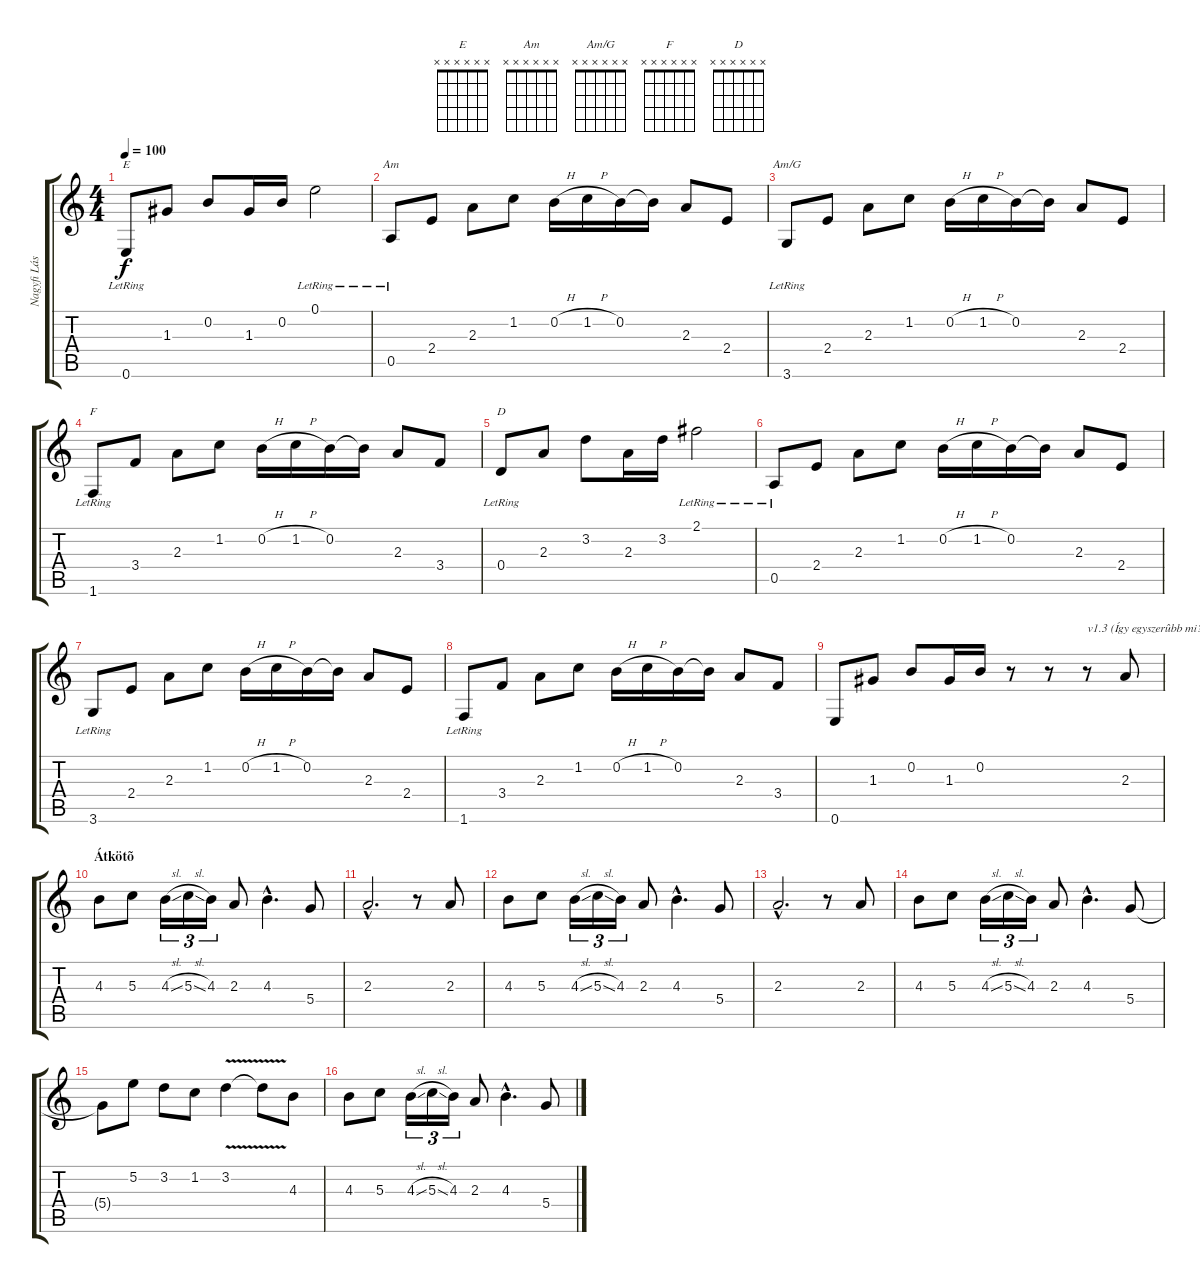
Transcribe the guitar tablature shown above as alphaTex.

\track ("Nagyfi László " "Nagyfi Lás") {instrument distortionguitar}
\staff {score tabs}
\tuning (E4 B3 G3 D3 A2 E2) {hide}
\chord ("E" x x x x x x)
\chord ("Am" x x x x x x)
\chord ("Am/G" x x x x x x)
\chord ("F" x x x x x x)
\chord ("D" x x x x x x)
\ts (4 4)
\tempo 100
\clef g2
\ks c
0.6{lr}.8{ch "E" dy f} 1.3.8 0.2.8 1.3.16 0.2.16 0.1{lr}.2 |
0.5{lr}.8{ch "Am"} 2.4.8 2.3.8 1.2.8 0.2{h}.16 1.2{h}.16 0.2.16 0.2{t}.16 2.3.8 2.4.8 |
3.6{lr}.8{ch "Am/G"} 2.4.8 2.3.8 1.2.8 0.2{h}.16 1.2{h}.16 0.2.16 0.2{t}.16 2.3.8 2.4.8 |
1.6{lr}.8{ch "F"} 3.4.8 2.3.8 1.2.8 0.2{h}.16 1.2{h}.16 0.2.16 0.2{t}.16 2.3.8 3.4.8 |
0.4{lr}.8{ch "D"} 2.3.8 3.2.8 2.3.16 3.2.16 2.1{lr}.2 |
0.5{lr}.8 2.4.8 2.3.8 1.2.8 0.2{h}.16 1.2{h}.16 0.2.16 0.2{t}.16 2.3.8 2.4.8 |
3.6{lr}.8 2.4.8 2.3.8 1.2.8 0.2{h}.16 1.2{h}.16 0.2.16 0.2{t}.16 2.3.8 2.4.8 |
1.6{lr}.8 3.4.8 2.3.8 1.2.8 0.2{h}.16 1.2{h}.16 0.2.16 0.2{t}.16 2.3.8 3.4.8 |
0.6.8{instrument acousticguitarsteel} 1.3.8 0.2.8 1.3.16 0.2.16{volume 14 instrument distortionguitar} r.8 r.8 r.8{txt "v1.3 (Így egyszerûbb mi? :))) )"} 2.3.8 |
\section ("" "Átkötõ")
4.3.8 5.3.8 4.3{sl}.16{tu (3 2)} 5.3{sl}.16{tu (3 2)} 4.3.16{tu (3 2)} 2.3.8 4.3{hac}.4{d} 5.4.8 |
2.3{hac}.2{d} r.8 2.3.8 |
4.3.8 5.3.8 4.3{sl}.16{tu (3 2)} 5.3{sl}.16{tu (3 2)} 4.3.16{tu (3 2)} 2.3.8 4.3{hac}.4{d} 5.4.8 |
2.3{hac}.2{d} r.8 2.3.8 |
4.3.8 5.3.8 4.3{sl}.16{tu (3 2)} 5.3{sl}.16{tu (3 2)} 4.3.16{tu (3 2)} 2.3.8 4.3{hac}.4{d} 5.4.8 |
5.4{t}.8 5.2.8 3.2.8 1.2.8 3.2{v}.4 3.2{t}.8 4.3.8 |
4.3.8 5.3.8 4.3{sl}.16{tu (3 2)} 5.3{sl}.16{tu (3 2)} 4.3.16{tu (3 2)} 2.3.8 4.3{hac}.4{d} 5.4.8
